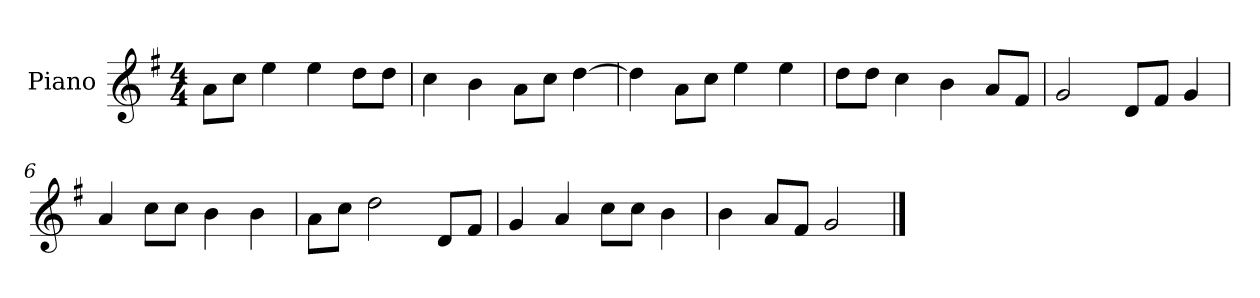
**kern
*part1
*staff1
*I"Piano
*I'P-no
*clefG2
*k[f#]
*M4/4
*MM90
=1
8a\L
8cc\J
4ee\
4ee\
8dd\L
8dd\J
=2
4cc\
4b\
8a\L
8cc\J
[4dd\
=3
4dd\]
8a\L
8cc\J
4ee\
4ee\
=4
8dd\L
8dd\J
4cc\
4b\
8a/L
8f#/J
=5
2g/
8d/L
8f#/J
4g/
=6
4a/
8cc\L
8cc\J
4b\
4b\
=7
8a\L
8cc\J
2dd\
8d/L
8f#/J
!!LO:LB:g=z
=8
4g/
4a/
8cc\L
8cc\J
4b\
=9
4b\
8a/L
8f#/J
2g/
==
*-
